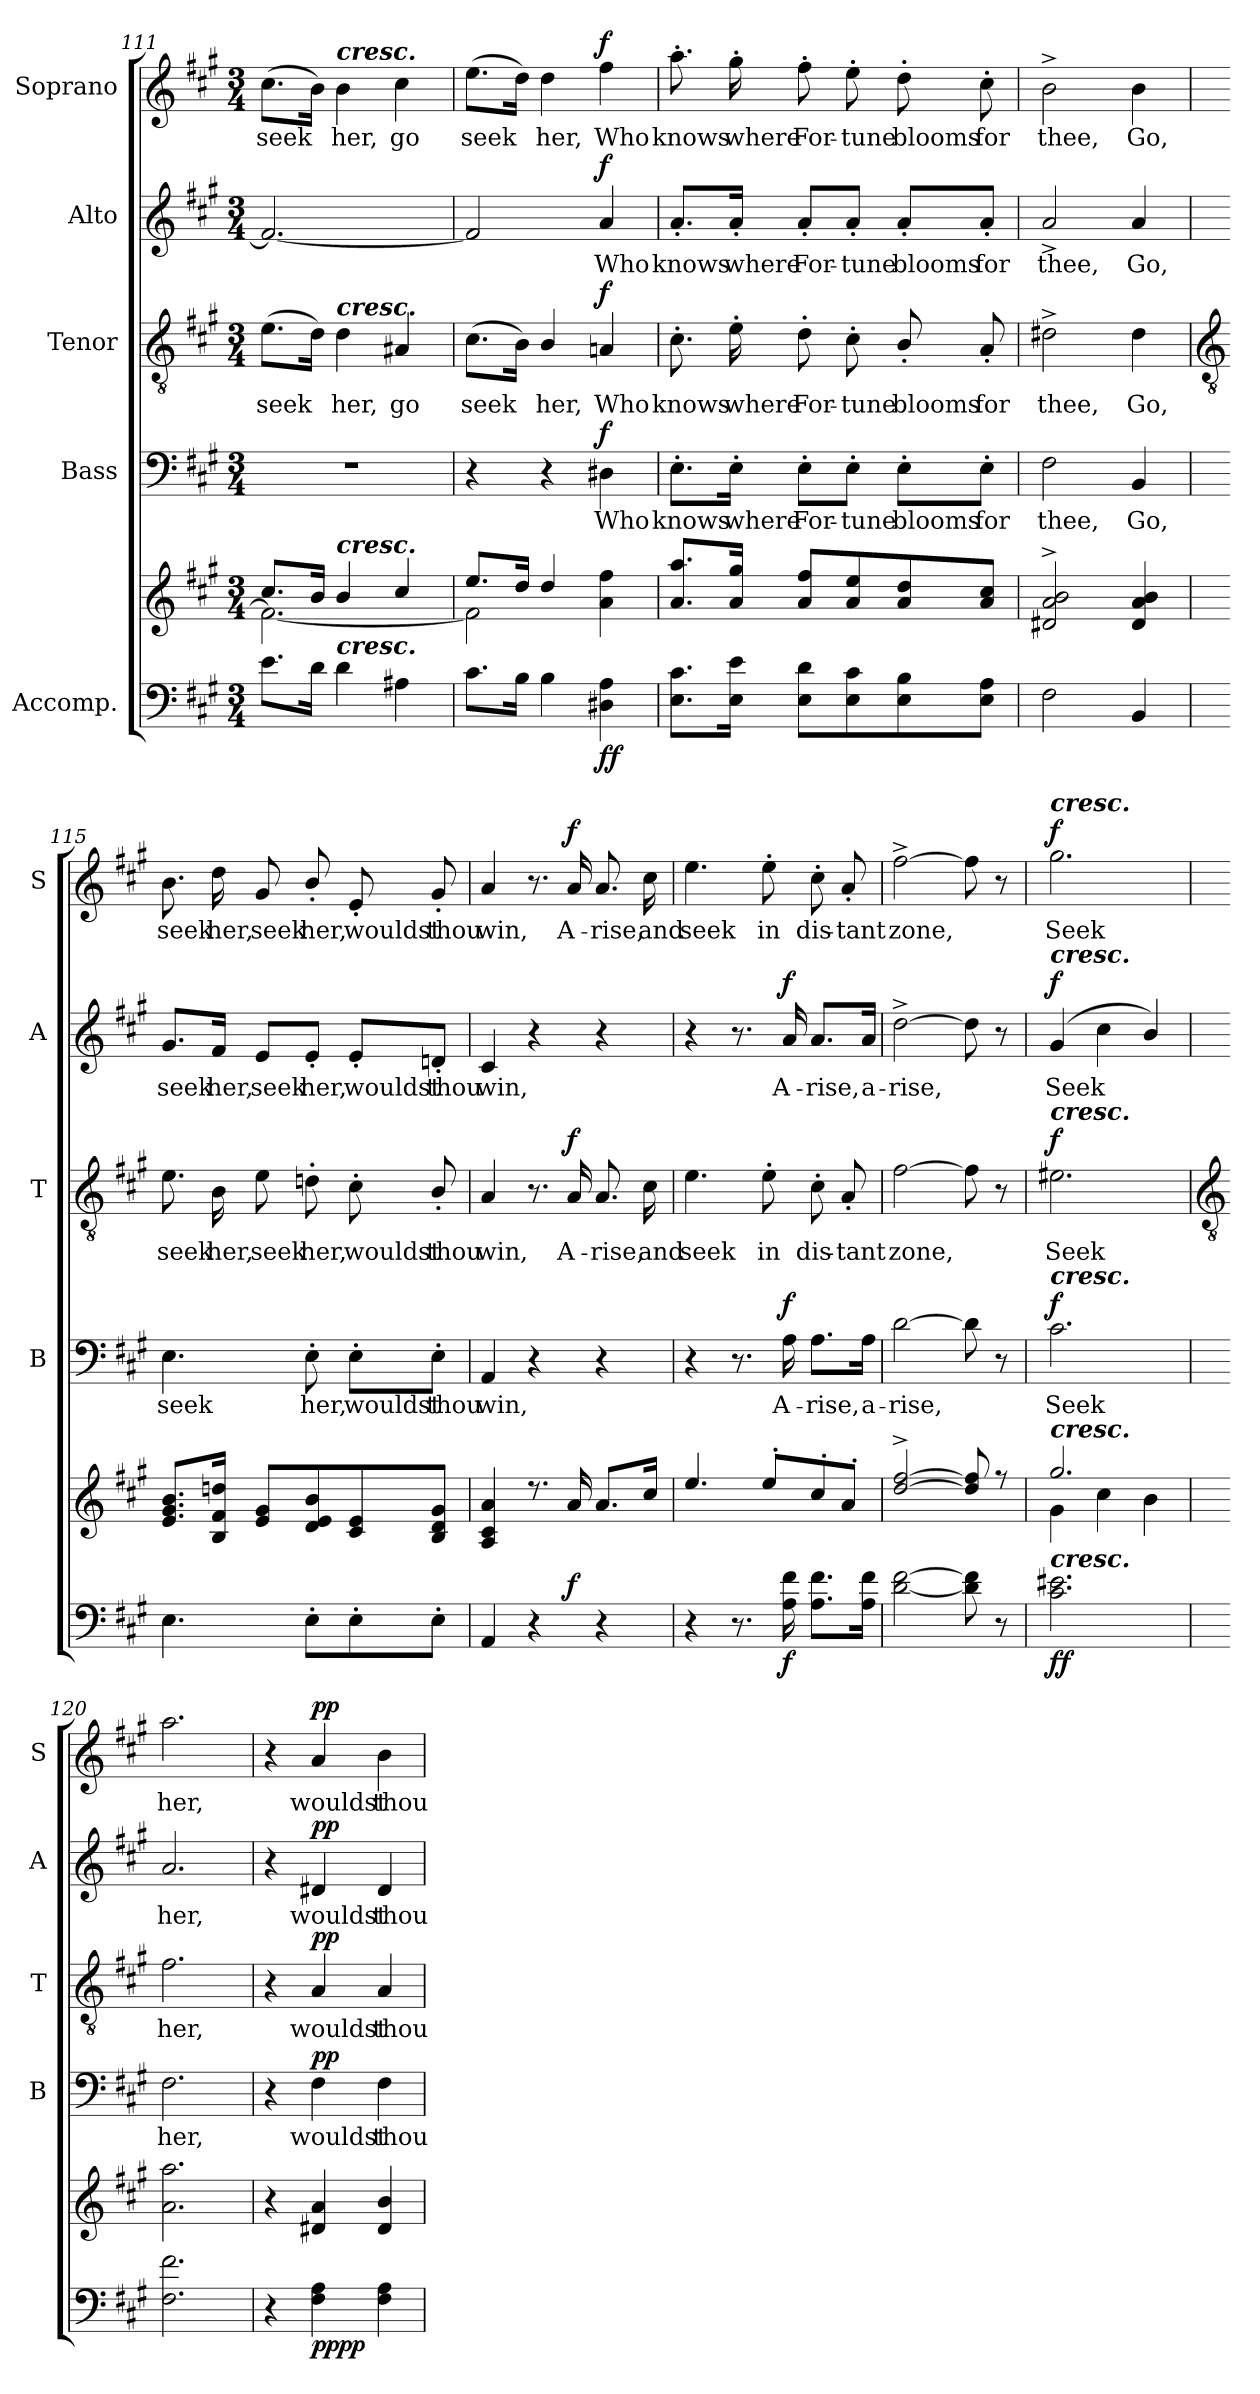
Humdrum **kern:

**kern	**kern	**dynam	**kern	**text	**dynam	**kern	**text	**dynam	**kern	**text	**dynam	**kern	**text	**dynam
*part5	*part5	*part5	*part4	*part4	*part4	*part3	*part3	*part3	*part2	*part2	*part2	*part1	*part1	*part1
*staff6	*staff5	*staff5/6	*staff4	*staff4	*staff4	*staff3	*staff3	*staff3	*staff2	*staff2	*staff2	*staff1	*staff1	*staff1
*I"Accomp.	*	*	*I"Bass	*	*	*I"Tenor	*	*	*I"Alto	*	*	*I"Soprano	*	*
*	*	*	*I'B	*	*	*I'T	*	*	*I'A	*	*	*I'S	*	*
!!LO:LB:g=z
*clefF4	*clefG2	*	*clefF4	*	*	*clefGv2	*	*	*clefG2	*	*	*clefG2	*	*
*k[f#c#g#]	*k[f#c#g#]	*	*k[f#c#g#]	*	*	*k[f#c#g#]	*	*	*k[f#c#g#]	*	*	*k[f#c#g#]	*	*
*A:	*A:	*	*A:	*	*	*A:	*	*	*A:	*	*	*A:	*	*
*M3/4	*M3/4	*	*M3/4	*	*	*M3/4	*	*	*M3/4	*	*	*M3/4	*	*
=111	=111	=111	=111	=111	=111	=111	=111	=111	=111	=111	=111	=111	=111	=111
*	*^	*	*	*	*	*	*	*	*	*	*	*	*	*
!	!	!	!	!LO:N:vis=1	!	!	!	!LO:LY:b	!	!	!	!	!	!LO:LY:b	!
8.eL	8.cc#/L	2.f#\_	.	2.r	.	.	(>8.eL	seek	.	2.f#_	.	.	(>8.cc#L	seek	.
16dJ	16b/J	.	.	.	.	.	16dJ)	.	.	.	.	.	16bJ)	.	.
!	!	!	!	!	!	!	!	!	!	!	!	!	!LO:TX:a:Bi:t=cresc.	!	!
!	!	!	!	!	!	!	!LO:TX:a:Bi:t=cresc.	!	!	!	!	!	!	!	!
!	!LO:TX:a:Bi:t=cresc.	!	!	!	!	!	!	!	!	!	!	!	!	!	!
!LO:TX:a:Bi:t=cresc.	!	!	!	!	!	!	!	!	!	!	!	!	!	!	!
!	!	!	!	!	!	!	!	!LO:LY:b	!	!	!	!	!	!LO:LY:b	!
4d	4b/	.	.	.	.	.	4d	her,	.	.	.	.	4b	her,	.
!	!	!	!	!	!	!	!	!LO:LY:b	!	!	!	!	!	!LO:LY:b	!
4A#X	4cc#/	.	.	.	.	.	4A#X	go	.	.	.	.	4cc#	go	.
=112	=112	=112	=112	=112	=112	=112	=112	=112	=112	=112	=112	=112	=112	=112	=112
!	!	!	!	!	!	!	!	!LO:LY:b	!	!	!	!	!	!LO:LY:b	!
8.c#L	8.ee/L	2f#\]	.	4r	.	.	(>8.c#L	seek	.	2f#]	.	.	(>8.eeL	seek	.
16BJ	16dd/J	.	.	.	.	.	16BJ)	.	.	.	.	.	16ddJ)	.	.
!	!	!	!	!	!	!	!	!LO:LY:b	!	!	!	!	!	!LO:LY:b	!
4B\	4dd/	.	.	4r	.	.	4B/	her,	.	.	.	.	4dd	her,	.
!	!	!	!LO:DY:b=2	!	!LO:LY:b	!	!	!LO:LY:b	!	!	!LO:LY:b	!	!	!LO:LY:b	!
!	!	!	!LO:DY:n=1:b	!	!	!LO:DY:b	!	!	!LO:DY:b	!	!	!LO:DY:b	!	!	!LO:DY:b
4D#X 4A	4ryy	4a\ 4ff#\	f f	4D#X	Who	f	4An	Who	f	4a	Who	f	4ff#	Who	f
=113	=113	=113	=113	=113	=113	=113	=113	=113	=113	=113	=113	=113	=113	=113	=113
!	!	!LO:N:vis=1	!	!	!LO:LY:b	!	!	!LO:LY:b	!	!	!LO:LY:b	!	!	!LO:LY:b	!
8.E 8.c#L	8.a/ 8.aa/L	2.ryy	.	8.E'\L	knows	.	8.c#'	knows	.	8.a'/L	knows	.	8.aa'	knows	.
!	!	!	!	!	!LO:LY:b	!	!	!LO:LY:b	!	!	!LO:LY:b	!	!	!LO:LY:b	!
16E 16eJ	16a/ 16gg#/J	.	.	16E'\Jk	where	.	16e'	where	.	16a'/Jk	where	.	16gg#'	where	.
!	!	!	!	!	!LO:LY:b	!	!	!LO:LY:b	!	!	!LO:LY:b	!	!	!LO:LY:b	!
8E 8dL	8a/ 8ff#/L	.	.	8E'\L	For-	.	8d'	For-	.	8a'/L	For-	.	8ff#'	For-	.
!	!	!	!	!	!LO:LY:b	!	!	!LO:LY:b	!	!	!LO:LY:b	!	!	!LO:LY:b	!
8E 8c#	8a/ 8ee/	.	.	8E'\J	-tune	.	8c#'	-tune	.	8a'/J	-tune	.	8ee'	-tune	.
!	!	!	!	!	!LO:LY:b	!	!	!LO:LY:b	!	!	!LO:LY:b	!	!	!LO:LY:b	!
8E 8B	8a/ 8dd/	.	.	8E'\L	blooms	.	8B'/	blooms	.	8a'/L	blooms	.	8dd'	blooms	.
!	!	!	!	!	!LO:LY:b	!	!	!LO:LY:b	!	!	!LO:LY:b	!	!	!LO:LY:b	!
8E 8AJ	8a/ 8cc#/J	.	.	8E'\J	for	.	8A'	for	.	8a'/J	for	.	8cc#'	for	.
=114	=114	=114	=114	=114	=114	=114	=114	=114	=114	=114	=114	=114	=114	=114	=114
!	!	!LO:N:vis=1	!	!	!LO:LY:b	!	!	!LO:LY:b	!	!	!LO:LY:b	!	!	!LO:LY:b	!
2F#	2d#X/^ 2a/^ 2b/^	2.ryy	.	2F#	thee,	.	2d#X^	thee,	.	2a^	thee,	.	2b^	thee,	.
!	!	!	!	!	!LO:LY:b	!	!	!LO:LY:b	!	!	!LO:LY:b	!	!	!LO:LY:b	!
4BB	4d#/ 4a/ 4b/	.	.	4BB	Go,	.	4d#	Go,	.	4a	Go,	.	4b	Go,	.
!!LO:LB:g=z
=115	=115	=115	=115	=115	=115	=115	=115	=115	=115	=115	=115	=115	=115	=115	=115
*	*	*	*	*	*	*	*clefGv2	*	*	*	*	*	*	*	*
!	!	!LO:N:vis=1	!	!	!LO:LY:b	!	!	!LO:LY:b	!	!	!LO:LY:b	!	!	!LO:LY:b	!
4.E	8.e/ 8.g#/ 8.b/L	2.ryy	.	4.E	seek	.	8.e	seek	.	8.g#/L	seek	.	8.b	seek	.
!	!	!	!	!	!	!	!	!LO:LY:b	!	!	!LO:LY:b	!	!	!LO:LY:b	!
.	16B/ 16f#/ 16ddn/J	.	.	.	.	.	16B	her,	.	16f#/Jk	her,	.	16dd	her,	.
!	!	!	!	!	!	!	!	!LO:LY:b	!	!	!LO:LY:b	!	!	!LO:LY:b	!
.	8e/ 8g#/L	.	.	.	.	.	8e	seek	.	8e/L	seek	.	8g#	seek	.
!	!	!	!	!	!LO:LY:b	!	!	!LO:LY:b	!	!	!LO:LY:b	!	!	!LO:LY:b	!
8E'L	8d/ 8e/ 8b/	.	.	8E'	her,	.	8dn'	her,	.	8e'/J	her,	.	8b'/	her,	.
!	!	!	!	!	!LO:LY:b	!	!	!LO:LY:b	!	!	!LO:LY:b	!	!	!LO:LY:b	!
8E'	8c#/ 8e/	.	.	8E'\L	wouldst	.	8c#'	wouldst	.	8e'/L	wouldst	.	8e'	wouldst	.
!	!	!	!	!	!LO:LY:b	!	!	!LO:LY:b	!	!	!LO:LY:b	!	!	!LO:LY:b	!
8E'J	8B/ 8d/ 8g#/J	.	.	8E'\J	thou	.	8B'/	thou	.	8dn'/J	thou	.	8g#'	thou	.
=116	=116	=116	=116	=116	=116	=116	=116	=116	=116	=116	=116	=116	=116	=116	=116
!	!	!LO:N:vis=1	!	!	!LO:LY:b	!	!	!LO:LY:b	!	!	!LO:LY:b	!	!	!LO:LY:b	!
4AA	4A/ 4c#/ 4a/	2.ryy	.	4AA	win,	.	4A	win,	.	4c#	win,	.	4a	win,	.
4r	8.r	.	.	4r	.	.	8.r	.	.	4r	.	.	8.r	.	.
!	!	!	!LO:DY:b	!	!	!	!	!LO:LY:b	!LO:DY:b	!	!	!	!	!LO:LY:b	!LO:DY:b
.	16a/	.	f	.	.	.	16A	A-	f	.	.	.	16a	A-	f
!	!	!	!	!	!	!	!	!LO:LY:b	!	!	!	!	!	!LO:LY:b	!
4r	8.a/L	.	.	4r	.	.	8.A	-rise,	.	4r	.	.	8.a	-rise,	.
!	!	!	!	!	!	!	!	!LO:LY:b	!	!	!	!	!	!LO:LY:b	!
.	16cc#/J	.	.	.	.	.	16c#	and	.	.	.	.	16cc#	and	.
=117	=117	=117	=117	=117	=117	=117	=117	=117	=117	=117	=117	=117	=117	=117	=117
!	!	!LO:N:vis=1	!	!	!	!	!	!LO:LY:b	!	!	!	!	!	!LO:LY:b	!
4r	4.ee/	2.ryy	.	4r	.	.	4.e	seek	.	4r	.	.	4.ee	seek	.
8.r	.	.	.	8.r	.	.	.	.	.	8.r	.	.	.	.	.
!	!	!	!	!	!	!	!	!LO:LY:b	!	!	!	!	!	!LO:LY:b	!
.	8ee'/L	.	.	.	.	.	8e'	in	.	.	.	.	8ee'	in	.
!	!	!	!LO:DY:b=2	!	!LO:LY:b	!LO:DY:b	!	!	!	!	!LO:LY:b	!LO:DY:b	!	!	!
16A 16f#	.	.	f	16A	A-	f	.	.	.	16a	A-	f	.	.	.
!	!	!	!	!	!LO:LY:b	!	!	!LO:LY:b	!	!	!LO:LY:b	!	!	!LO:LY:b	!
8.A 8.f#L	8cc#'/	.	.	8.A\L	-rise,	.	8c#'	dis-	.	8.a/L	-rise,	.	8cc#'	dis-	.
!	!	!	!	!	!	!	!	!LO:LY:b	!	!	!	!	!	!LO:LY:b	!
.	8a'/J	.	.	.	.	.	8A'	-tant	.	.	.	.	8a'	-tant	.
!	!	!	!	!	!LO:LY:b	!	!	!	!	!	!LO:LY:b	!	!	!	!
16A 16f#J	.	.	.	16A\Jk	a-	.	.	.	.	16a/Jk	a-	.	.	.	.
=118	=118	=118	=118	=118	=118	=118	=118	=118	=118	=118	=118	=118	=118	=118	=118
!	!	!LO:N:vis=1	!	!	!LO:LY:b	!	!	!LO:LY:b	!	!	!LO:LY:b	!	!	!LO:LY:b	!
[2d [2f#	[2dd/^ [2ff#/^	2.ryy	.	[2d	-rise,	.	[2f#	zone,	.	[2dd^	-rise,	.	[2ff#^	zone,	.
8d] 8f#]	8dd/] 8ff#/]	.	.	8d]	.	.	8f#]	.	.	8dd]	.	.	8ff#]	.	.
8r	8r	.	.	8r	.	.	8r	.	.	8r	.	.	8r	.	.
=119	=119	=119	=119	=119	=119	=119	=119	=119	=119	=119	=119	=119	=119	=119	=119
!	!	!	!	!	!	!	!	!	!	!	!	!	!LO:TX:a:Bi:t=cresc.	!	!
!	!	!	!	!	!	!	!	!	!	!LO:TX:a:Bi:t=cresc.	!	!	!	!	!
!	!	!	!	!	!	!	!LO:TX:a:Bi:t=cresc.	!	!	!	!	!	!	!	!
!	!	!	!	!LO:TX:a:Bi:t=cresc.	!	!	!	!	!	!	!	!	!	!	!
!	!LO:TX:a:Bi:t=cresc.	!	!	!	!	!	!	!	!	!	!	!	!	!	!
!LO:TX:a:Bi:t=cresc.	!	!	!	!	!	!	!	!	!	!	!	!	!	!	!
!	!	!	!LO:DY:b=2	!	!LO:LY:b	!	!	!LO:LY:b	!	!	!LO:LY:b	!	!	!LO:LY:b	!
!	!	!	!LO:DY:n=1:b	!	!	!LO:DY:b	!	!	!LO:DY:b	!	!	!LO:DY:b	!	!	!LO:DY:b
2.c# 2.e#X	2.gg#/	4g#\	f f	2.c#	Seek	f	2.e#X	Seek	f	(>4g#	Seek	f	2.gg#	Seek	f
.	.	4cc#\	.	.	.	.	.	.	.	4cc#	.	.	.	.	.
.	.	4b\	.	.	.	.	.	.	.	4b/)	.	.	.	.	.
*	*v	*v	*	*	*	*	*	*	*	*	*	*	*	*	*
!!LO:LB:g=z
=120	=120	=120	=120	=120	=120	=120	=120	=120	=120	=120	=120	=120	=120	=120
*	*	*	*	*	*	*clefGv2	*	*	*	*	*	*	*	*
*	*^	*	*	*	*	*	*	*	*	*	*	*	*	*
!	!	!	!	!	!LO:LY:b	!	!	!LO:LY:b	!	!	!LO:LY:b	!	!	!LO:LY:b	!
*	*v	*v	*	*	*	*	*	*	*	*	*	*	*	*	*
2.F# 2.f#	2.a 2.aa	.	2.F#	her,	.	2.f#	her,	.	2.a	her,	.	2.aa	her,	.
=121	=121	=121	=121	=121	=121	=121	=121	=121	=121	=121	=121	=121	=121	=121
4r	4r	.	4r	.	.	4r	.	.	4r	.	.	4r	.	.
!	!	!LO:DY:b=2	!	!LO:LY:b	!	!	!LO:LY:b	!	!	!LO:LY:b	!	!	!LO:LY:b	!
!	!	!LO:DY:n=1:b	!	!	!LO:DY:b	!	!	!LO:DY:b	!	!	!LO:DY:b	!	!	!LO:DY:b
4F# 4A	4d#X 4a	pp pp	4F#	wouldst	pp	4A	wouldst	pp	4d#X	wouldst	pp	4a	wouldst	pp
!	!	!	!	!LO:LY:b	!	!	!LO:LY:b	!	!	!LO:LY:b	!	!	!LO:LY:b	!
4F# 4A	4d# 4b	.	4F#	thou	.	4A	thou	.	4d#	thou	.	4b	thou	.
=	=	=	=	=	=	=	=	=	=	=	=	=	=	=
*-	*-	*-	*-	*-	*-	*-	*-	*-	*-	*-	*-	*-	*-	*-
